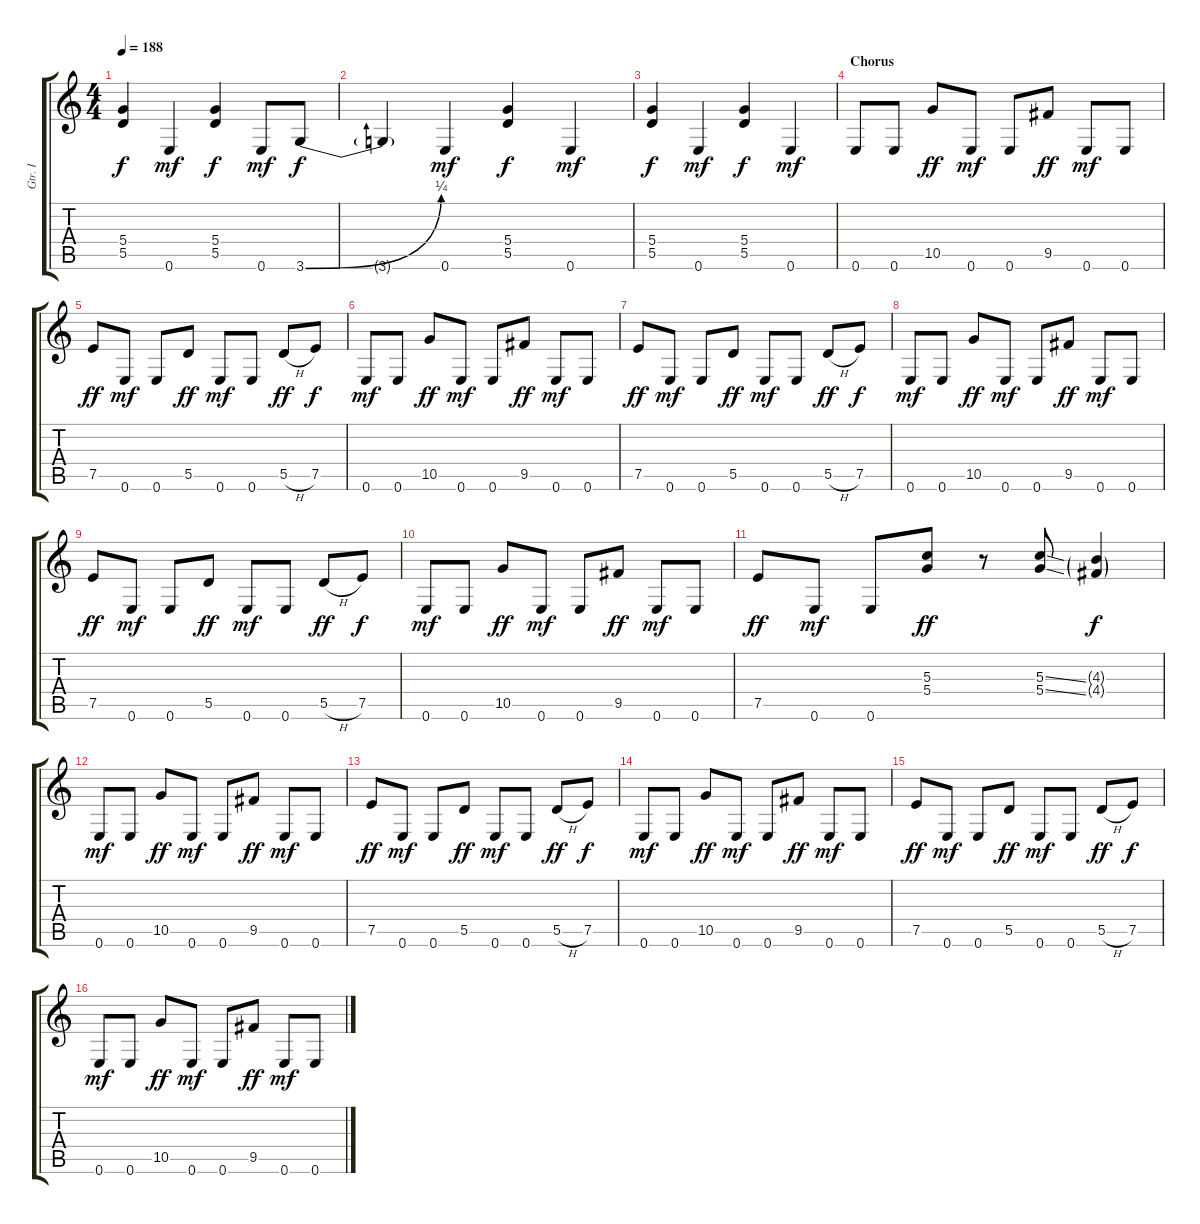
\track ("Gtr. I" "Gtr. I") {instrument overdrivenguitar}
\staff {score tabs}
\tuning (E4 B3 G3 D3 A2 E2) {hide}
\ts (4 4)
\tempo 188
\clef g2
\ks c
(5.4 5.5).4{dy f} 0.6.4{dy mf} (5.4 5.5).4{dy f} 0.6.8{dy mf} 3.6{be (bend 0 0 60 1)}.8{dy f} |
3.6{t}.4 0.6.4{dy mf} (5.4 5.5).4{dy f} 0.6.4{dy mf} |
(5.4 5.5).4{dy f} 0.6.4{dy mf} (5.4 5.5).4{dy f} 0.6.4{dy mf} |
\section ("" "Chorus")
0.6.8 0.6.8 10.5.8{dy ff} 0.6.8{dy mf} 0.6.8 9.5.8{dy ff} 0.6.8{dy mf} 0.6.8 |
7.5.8{dy ff} 0.6.8{dy mf} 0.6.8 5.5.8{dy ff} 0.6.8{dy mf} 0.6.8 5.5{h}.8{dy ff} 7.5.8{dy f} |
0.6.8{dy mf} 0.6.8 10.5.8{dy ff} 0.6.8{dy mf} 0.6.8 9.5.8{dy ff} 0.6.8{dy mf} 0.6.8 |
7.5.8{dy ff} 0.6.8{dy mf} 0.6.8 5.5.8{dy ff} 0.6.8{dy mf} 0.6.8 5.5{h}.8{dy ff} 7.5.8{dy f} |
0.6.8{dy mf} 0.6.8 10.5.8{dy ff} 0.6.8{dy mf} 0.6.8 9.5.8{dy ff} 0.6.8{dy mf} 0.6.8 |
7.5.8{dy ff} 0.6.8{dy mf} 0.6.8 5.5.8{dy ff} 0.6.8{dy mf} 0.6.8 5.5{h}.8{dy ff} 7.5.8{dy f} |
0.6.8{dy mf} 0.6.8 10.5.8{dy ff} 0.6.8{dy mf} 0.6.8 9.5.8{dy ff} 0.6.8{dy mf} 0.6.8 |
7.5.8{dy ff} 0.6.8{dy mf} 0.6.8 (5.3 5.4).8{dy ff} r.8 (5.3{ss} 5.4{ss}).8 (4.3{g} 4.4{g}).4{dy f} |
0.6.8{dy mf} 0.6.8 10.5.8{dy ff} 0.6.8{dy mf} 0.6.8 9.5.8{dy ff} 0.6.8{dy mf} 0.6.8 |
7.5.8{dy ff} 0.6.8{dy mf} 0.6.8 5.5.8{dy ff} 0.6.8{dy mf} 0.6.8 5.5{h}.8{dy ff} 7.5.8{dy f} |
0.6.8{dy mf} 0.6.8 10.5.8{dy ff} 0.6.8{dy mf} 0.6.8 9.5.8{dy ff} 0.6.8{dy mf} 0.6.8 |
7.5.8{dy ff} 0.6.8{dy mf} 0.6.8 5.5.8{dy ff} 0.6.8{dy mf} 0.6.8 5.5{h}.8{dy ff} 7.5.8{dy f} |
0.6.8{dy mf} 0.6.8 10.5.8{dy ff} 0.6.8{dy mf} 0.6.8 9.5.8{dy ff} 0.6.8{dy mf} 0.6.8
